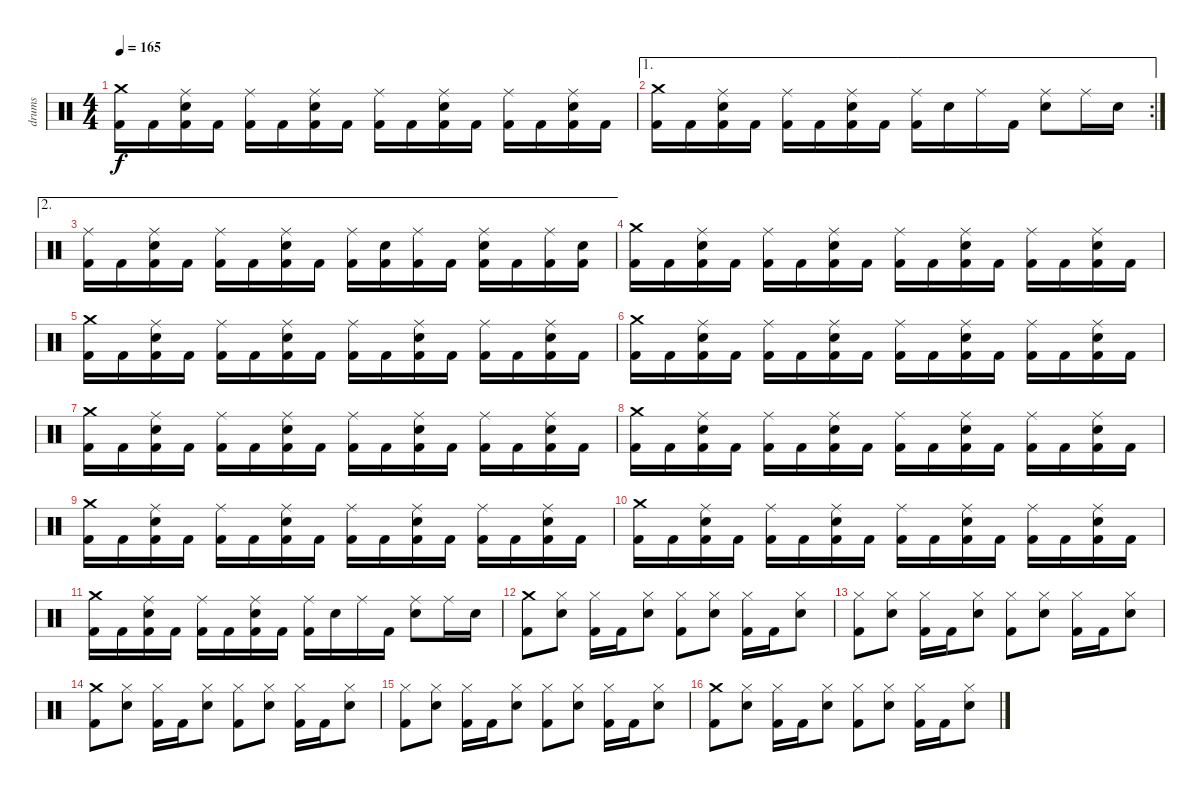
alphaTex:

\track ("drums" "drums") {instrument percussion}
\staff {score}
\articulation defaults
\ts (4 4)
\tempo 165
\clef neutral
\ks c
("Crash medium (hit)" "Kick (hit) 2").16{dy f} "Kick (hit) 2".16 ("Ride (middle)" "Snare (hit) 2" "Kick (hit) 2").16 "Kick (hit) 2".16 ("Ride (middle)" "Kick (hit) 2").16 "Kick (hit) 2".16 ("Ride (middle)" "Snare (hit) 2" "Kick (hit) 2").16 "Kick (hit) 2".16 ("Ride (middle)" "Kick (hit) 2").16 "Kick (hit) 2".16 ("Ride (middle)" "Snare (hit) 2" "Kick (hit) 2").16 "Kick (hit) 2".16 ("Ride (middle)" "Kick (hit) 2").16 "Kick (hit) 2".16 ("Ride (middle)" "Snare (hit) 2" "Kick (hit) 2").16 "Kick (hit) 2".16 |
\ae 1
\rc 2
("Crash medium (hit)" "Kick (hit) 2").16 "Kick (hit) 2".16 ("Ride (middle)" "Snare (hit) 2" "Kick (hit) 2").16 "Kick (hit) 2".16 ("Ride (middle)" "Kick (hit) 2").16 "Kick (hit) 2".16 ("Ride (middle)" "Snare (hit) 2" "Kick (hit) 2").16 "Kick (hit) 2".16 ("Ride (middle)" "Kick (hit) 2").16 "Snare (hit) 2".16 "Ride (middle)".16 "Kick (hit) 2".16 ("Ride (middle)" "Snare (hit) 2").8 "Ride (middle)".16 "Snare (hit) 2".16 |
\ae 2
("Ride (middle)" "Kick (hit) 2").16 "Kick (hit) 2".16 ("Ride (middle)" "Snare (hit) 2" "Kick (hit) 2").16 "Kick (hit) 2".16 ("Ride (middle)" "Kick (hit) 2").16 "Kick (hit) 2".16 ("Ride (middle)" "Snare (hit) 2" "Kick (hit) 2").16 "Kick (hit) 2".16 ("Ride (middle)" "Kick (hit) 2").16 ("Snare (hit) 2" "Kick (hit) 2").16 ("Ride (middle)" "Kick (hit) 2").16 "Kick (hit) 2".16 ("Ride (middle)" "Snare (hit) 2" "Kick (hit) 2").16 "Kick (hit) 2".16 ("Ride (middle)" "Kick (hit) 2").16 ("Snare (hit) 2" "Kick (hit) 2").16 |
("Crash medium (hit)" "Kick (hit) 2").16 "Kick (hit) 2".16 ("Ride (middle)" "Snare (hit) 2" "Kick (hit) 2").16 "Kick (hit) 2".16 ("Ride (middle)" "Kick (hit) 2").16 "Kick (hit) 2".16 ("Ride (middle)" "Snare (hit) 2" "Kick (hit) 2").16 "Kick (hit) 2".16 ("Ride (middle)" "Kick (hit) 2").16 "Kick (hit) 2".16 ("Ride (middle)" "Snare (hit) 2" "Kick (hit) 2").16 "Kick (hit) 2".16 ("Ride (middle)" "Kick (hit) 2").16 "Kick (hit) 2".16 ("Ride (middle)" "Snare (hit) 2" "Kick (hit) 2").16 "Kick (hit) 2".16 |
("Crash medium (hit)" "Kick (hit) 2").16 "Kick (hit) 2".16 ("Ride (middle)" "Snare (hit) 2" "Kick (hit) 2").16 "Kick (hit) 2".16 ("Ride (middle)" "Kick (hit) 2").16 "Kick (hit) 2".16 ("Ride (middle)" "Snare (hit) 2" "Kick (hit) 2").16 "Kick (hit) 2".16 ("Ride (middle)" "Kick (hit) 2").16 "Kick (hit) 2".16 ("Ride (middle)" "Snare (hit) 2" "Kick (hit) 2").16 "Kick (hit) 2".16 ("Ride (middle)" "Kick (hit) 2").16 "Kick (hit) 2".16 ("Ride (middle)" "Snare (hit) 2" "Kick (hit) 2").16 "Kick (hit) 2".16 |
("Crash medium (hit)" "Kick (hit) 2").16 "Kick (hit) 2".16 ("Ride (middle)" "Snare (hit) 2" "Kick (hit) 2").16 "Kick (hit) 2".16 ("Ride (middle)" "Kick (hit) 2").16 "Kick (hit) 2".16 ("Ride (middle)" "Snare (hit) 2" "Kick (hit) 2").16 "Kick (hit) 2".16 ("Ride (middle)" "Kick (hit) 2").16 "Kick (hit) 2".16 ("Ride (middle)" "Snare (hit) 2" "Kick (hit) 2").16 "Kick (hit) 2".16 ("Ride (middle)" "Kick (hit) 2").16 "Kick (hit) 2".16 ("Ride (middle)" "Snare (hit) 2" "Kick (hit) 2").16 "Kick (hit) 2".16 |
("Crash medium (hit)" "Kick (hit) 2").16 "Kick (hit) 2".16 ("Ride (middle)" "Snare (hit) 2" "Kick (hit) 2").16 "Kick (hit) 2".16 ("Ride (middle)" "Kick (hit) 2").16 "Kick (hit) 2".16 ("Ride (middle)" "Snare (hit) 2" "Kick (hit) 2").16 "Kick (hit) 2".16 ("Ride (middle)" "Kick (hit) 2").16 "Kick (hit) 2".16 ("Ride (middle)" "Snare (hit) 2" "Kick (hit) 2").16 "Kick (hit) 2".16 ("Ride (middle)" "Kick (hit) 2").16 "Kick (hit) 2".16 ("Ride (middle)" "Snare (hit) 2" "Kick (hit) 2").16 "Kick (hit) 2".16 |
("Crash medium (hit)" "Kick (hit) 2").16 "Kick (hit) 2".16 ("Ride (middle)" "Snare (hit) 2" "Kick (hit) 2").16 "Kick (hit) 2".16 ("Ride (middle)" "Kick (hit) 2").16 "Kick (hit) 2".16 ("Ride (middle)" "Snare (hit) 2" "Kick (hit) 2").16 "Kick (hit) 2".16 ("Ride (middle)" "Kick (hit) 2").16 "Kick (hit) 2".16 ("Ride (middle)" "Snare (hit) 2" "Kick (hit) 2").16 "Kick (hit) 2".16 ("Ride (middle)" "Kick (hit) 2").16 "Kick (hit) 2".16 ("Ride (middle)" "Snare (hit) 2" "Kick (hit) 2").16 "Kick (hit) 2".16 |
("Crash medium (hit)" "Kick (hit) 2").16 "Kick (hit) 2".16 ("Ride (middle)" "Snare (hit) 2" "Kick (hit) 2").16 "Kick (hit) 2".16 ("Ride (middle)" "Kick (hit) 2").16 "Kick (hit) 2".16 ("Ride (middle)" "Snare (hit) 2" "Kick (hit) 2").16 "Kick (hit) 2".16 ("Ride (middle)" "Kick (hit) 2").16 "Kick (hit) 2".16 ("Ride (middle)" "Snare (hit) 2" "Kick (hit) 2").16 "Kick (hit) 2".16 ("Ride (middle)" "Kick (hit) 2").16 "Kick (hit) 2".16 ("Ride (middle)" "Snare (hit) 2" "Kick (hit) 2").16 "Kick (hit) 2".16 |
("Crash medium (hit)" "Kick (hit) 2").16 "Kick (hit) 2".16 ("Ride (middle)" "Snare (hit) 2" "Kick (hit) 2").16 "Kick (hit) 2".16 ("Ride (middle)" "Kick (hit) 2").16 "Kick (hit) 2".16 ("Ride (middle)" "Snare (hit) 2" "Kick (hit) 2").16 "Kick (hit) 2".16 ("Ride (middle)" "Kick (hit) 2").16 "Kick (hit) 2".16 ("Ride (middle)" "Snare (hit) 2" "Kick (hit) 2").16 "Kick (hit) 2".16 ("Ride (middle)" "Kick (hit) 2").16 "Kick (hit) 2".16 ("Ride (middle)" "Snare (hit) 2" "Kick (hit) 2").16 "Kick (hit) 2".16 |
("Crash medium (hit)" "Kick (hit) 2").16 "Kick (hit) 2".16 ("Ride (middle)" "Snare (hit) 2" "Kick (hit) 2").16 "Kick (hit) 2".16 ("Ride (middle)" "Kick (hit) 2").16 "Kick (hit) 2".16 ("Ride (middle)" "Snare (hit) 2" "Kick (hit) 2").16 "Kick (hit) 2".16 ("Ride (middle)" "Kick (hit) 2").16 "Snare (hit) 2".16 "Ride (middle)".16 "Kick (hit) 2".16 ("Ride (middle)" "Snare (hit) 2").8 "Ride (middle)".16 "Snare (hit) 2".16 |
("Crash medium (hit)" "Kick (hit) 2").8 ("Hi-Hat (closed)" "Snare (hit) 2").8 ("Hi-Hat (closed)" "Kick (hit) 2").16 "Kick (hit) 2".16 ("Hi-Hat (closed)" "Snare (hit) 2").8 ("Hi-Hat (closed)" "Kick (hit) 2").8 ("Hi-Hat (closed)" "Snare (hit) 2").8 ("Hi-Hat (closed)" "Kick (hit) 2").16 "Kick (hit) 2".16 ("Hi-Hat (closed)" "Snare (hit) 2").8 |
("Hi-Hat (closed)" "Kick (hit) 2").8 ("Hi-Hat (closed)" "Snare (hit) 2").8 ("Hi-Hat (closed)" "Kick (hit) 2").16 "Kick (hit) 2".16 ("Hi-Hat (closed)" "Snare (hit) 2").8 ("Hi-Hat (closed)" "Kick (hit) 2").8 ("Hi-Hat (closed)" "Snare (hit) 2").8 ("Hi-Hat (closed)" "Kick (hit) 2").16 "Kick (hit) 2".16 ("Hi-Hat (closed)" "Snare (hit) 2").8 |
("Crash medium (hit)" "Kick (hit) 2").8 ("Hi-Hat (closed)" "Snare (hit) 2").8 ("Hi-Hat (closed)" "Kick (hit) 2").16 "Kick (hit) 2".16 ("Hi-Hat (closed)" "Snare (hit) 2").8 ("Hi-Hat (closed)" "Kick (hit) 2").8 ("Hi-Hat (closed)" "Snare (hit) 2").8 ("Hi-Hat (closed)" "Kick (hit) 2").16 "Kick (hit) 2".16 ("Hi-Hat (closed)" "Snare (hit) 2").8 |
("Hi-Hat (closed)" "Kick (hit) 2").8 ("Hi-Hat (closed)" "Snare (hit) 2").8 ("Hi-Hat (closed)" "Kick (hit) 2").16 "Kick (hit) 2".16 ("Hi-Hat (closed)" "Snare (hit) 2").8 ("Hi-Hat (closed)" "Kick (hit) 2").8 ("Hi-Hat (closed)" "Snare (hit) 2").8 ("Hi-Hat (closed)" "Kick (hit) 2").16 "Kick (hit) 2".16 ("Hi-Hat (closed)" "Snare (hit) 2").8 |
("Crash medium (hit)" "Kick (hit) 2").8 ("Hi-Hat (closed)" "Snare (hit) 2").8 ("Hi-Hat (closed)" "Kick (hit) 2").16 "Kick (hit) 2".16 ("Hi-Hat (closed)" "Snare (hit) 2").8 ("Hi-Hat (closed)" "Kick (hit) 2").8 ("Hi-Hat (closed)" "Snare (hit) 2").8 ("Hi-Hat (closed)" "Kick (hit) 2").16 "Kick (hit) 2".16 ("Hi-Hat (closed)" "Snare (hit) 2").8
